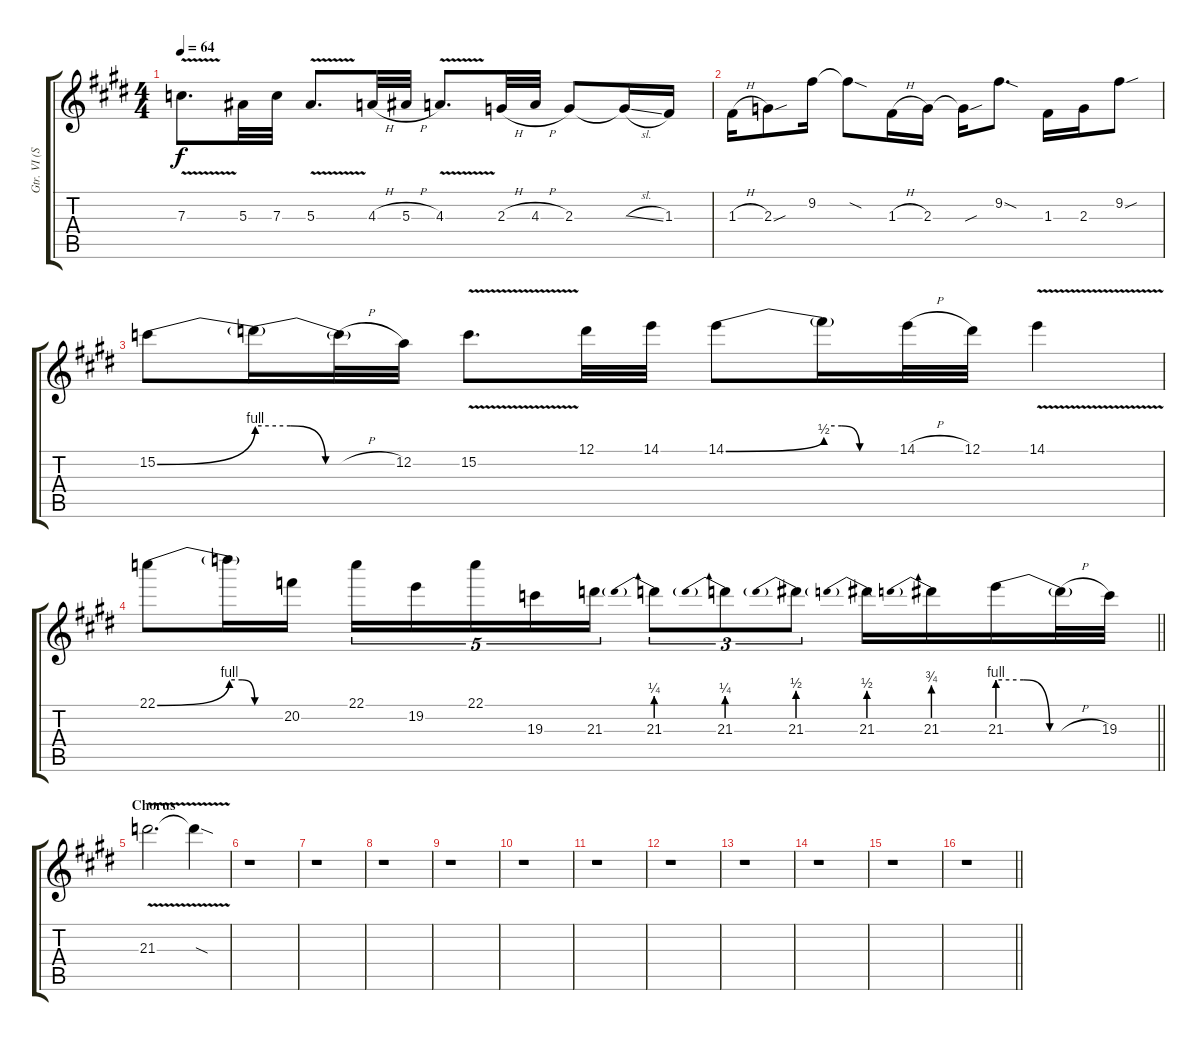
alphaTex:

\track ("Gtr. VI (Solo)" "Gtr. VI (S") {instrument distortionguitar}
\staff {score tabs}
\tuning (D4 A3 F3 C3 G2 D2) {hide}
\ts (4 4)
\tempo 64
\clef g2
\ks e
7.3{v}.8{d dy f} 5.3.32 7.3.32 5.3{v}.8{d} 4.3{h}.32 5.3{h}.32 4.3{v}.8{d} 2.3{h}.32 4.3{h}.32 2.3.8 2.3{sl t}.16 1.3.16 |
1.3{h}.16 2.3{sou}.8 9.2.16 9.2{sod t}.8 1.3{h}.16 2.3.16 2.3{sou t}.16 9.2{sod}.8{d} 1.3.16 2.3.16 9.2{sou}.8 |
15.2{be (bend 0 0 60 4)}.8 15.2{be (custom 0 4 15 4 30 0 60 0) t}.16 15.2{h t}.32 12.2.32 15.2{v}.8{d} 12.1.32 14.1.32 14.1{be (bend 0 0 60 2)}.8 14.1{be (custom 0 4 15 4 30 0 60 0) t}.16 14.1{h}.32 12.1.32 14.1{v}.4 |
\barLineRight lightlight
22.1{be (bend 0 0 60 4)}.8 22.1{be (custom 0 4 15 4 30 0 60 0) t}.16 20.2.16 22.1.16{tu (5 4)} 19.2.16{tu (5 4)} 22.1.16{tu (5 4)} 19.3.16{tu (5 4)} 21.3.16{tu (5 4)} 21.3{be (prebend 0 1 60 1)}.8{tu (3 2)} 21.3{be (prebend 0 1 60 1)}.8{tu (3 2)} 21.3{be (prebend 0 2 60 2)}.8{tu (3 2)} 21.3{be (prebend 0 2 60 2)}.16 21.3{be (prebend 0 3 60 3)}.16 21.3{be (custom 0 4 15 4 30 0 60 0)}.16 21.3{h t}.32 19.3.32 |
\section ("" "Chorus")
21.3{v}.2{d} 21.3{sod t}.4 |
r.1 |
r.1 |
r.1 |
r.1 |
r.1 |
r.1 |
r.1 |
r.1 |
r.1 |
r.1 |
\barLineRight lightlight
r.1
